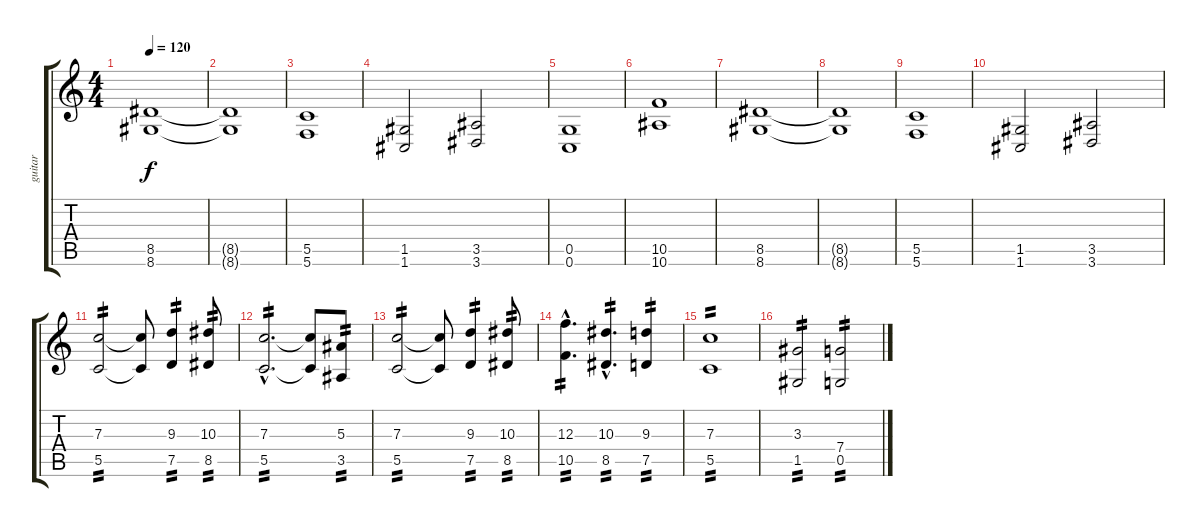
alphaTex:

\track ("guitar" "guitar") {instrument distortionguitar}
\staff {score tabs}
\tuning (D4 A3 F3 C3 G2 C2) {hide}
\ts (4 4)
\tempo 120
\clef g2
\ks c
(8.5 8.6).1{dy f} |
(8.5{t} 8.6{t}).1 |
(5.5 5.6).1 |
(1.5 1.6).2 (3.5 3.6).2 |
(0.5 0.6).1 |
(10.5 10.6).1 |
(8.5 8.6).1 |
(8.5{t} 8.6{t}).1 |
(5.5 5.6).1 |
(1.5 1.6).2 (3.5 3.6).2 |
(7.3 5.5).2{tp 2} (7.3{t} 5.5{t}).8 (9.3 7.5).4{tp 2} (10.3 8.5).8{tp 2} |
(7.3{hac} 5.5{hac}).2{d tp 2} (7.3{t} 5.5{t}).8 (5.3 3.5).8{tp 2} |
(7.3 5.5).2{tp 2} (7.3{t} 5.5{t}).8 (9.3 7.5).4{tp 2} (10.3 8.5).8{tp 2} |
(12.3{hac} 10.5{hac}).4{d tp 2} (10.3{hac} 8.5{hac}).4{d tp 2} (9.3 7.5).4{tp 2} |
(7.3 5.5).1{tp 2} |
(3.3 1.5).2{tp 2} (7.4 0.5).2{tp 2}
